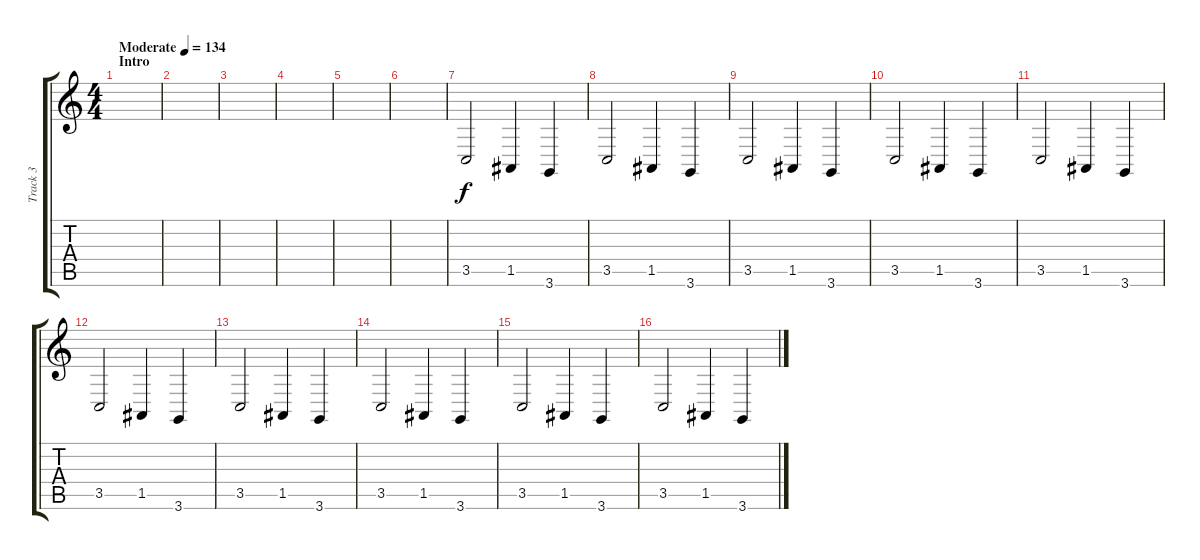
\track ("Track 3" "Track 3") {instrument timpani}
\staff {score tabs}
\tuning (E4 B3 G3 D3 A2 E2) {hide}
\ts (4 4)
\section ("" "Intro")
\tempo (134 "Moderate")
\clef g2
\ks c
|
|
|
|
|
|
3.5.2 1.5.4 3.6.4 |
3.5.2 1.5.4 3.6.4 |
3.5.2 1.5.4 3.6.4 |
3.5.2 1.5.4 3.6.4 |
3.5.2 1.5.4 3.6.4 |
3.5.2 1.5.4 3.6.4 |
3.5.2 1.5.4 3.6.4 |
3.5.2 1.5.4 3.6.4 |
3.5.2 1.5.4 3.6.4 |
3.5.2 1.5.4 3.6.4
